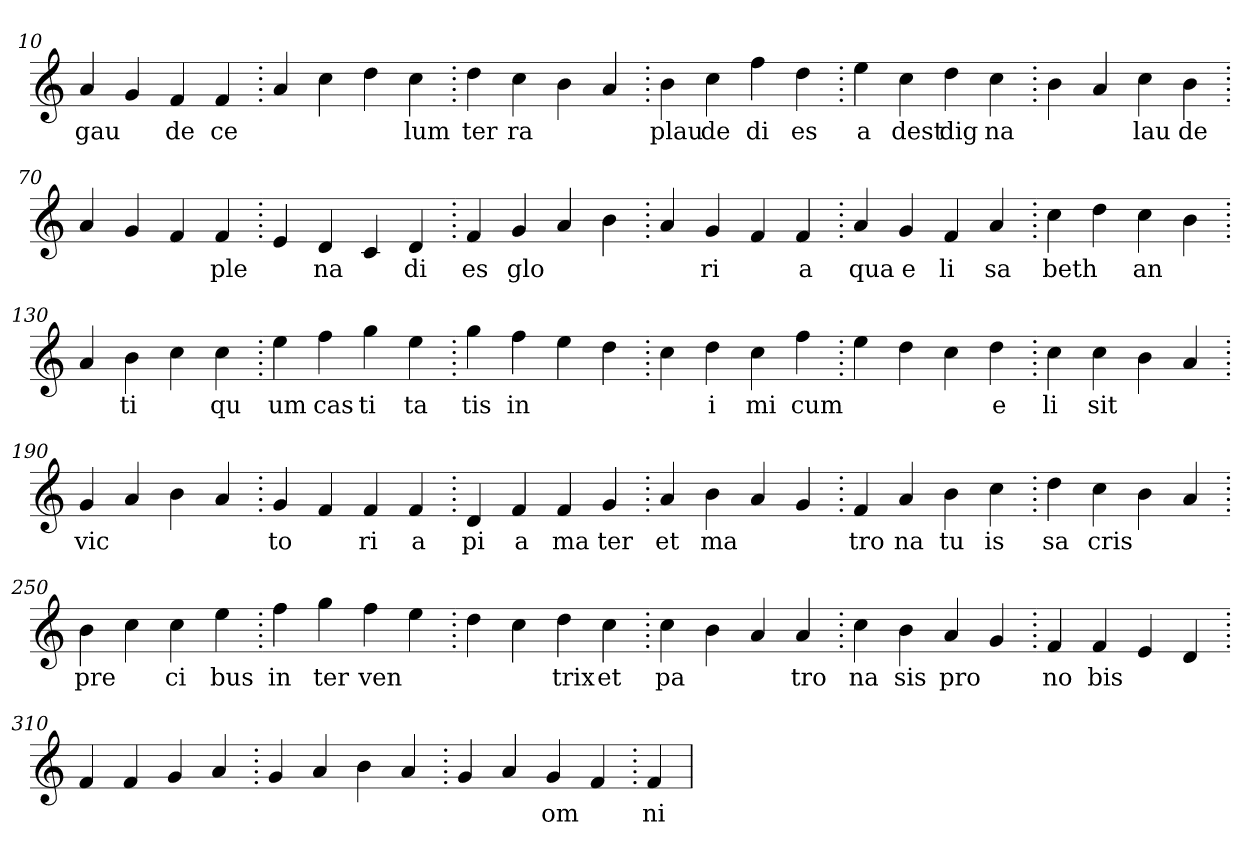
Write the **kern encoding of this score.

**kern	**text
*part1	*part1
*staff1	*staff1
*clefG2	*
=10.	=10.
4a	gau
4g	.
4f	de
4f	ce
=20.	=20.
4a	.
4cc	.
4dd	.
4cc	lum
=30.	=30.
4dd	ter
4cc	ra
4b	.
4a	.
=40.	=40.
4b	plau
4cc	de
4ff	di
4dd	es
=50.	=50.
4ee	a
4cc	dest
4dd	dig
4cc	na
=60.	=60.
4b	.
4a	.
4cc	lau
4b	de
=70.	=70.
4a	.
4g	.
4f	.
4f	ple
=80.	=80.
4e	.
4d	na
4c	.
4d	di
=90.	=90.
4f	es
4g	glo
4a	.
4b	.
=100.	=100.
4a	.
4g	ri
4f	.
4f	a
=110.	=110.
4a	qua
4g	e
4f	li
4a	sa
=120.	=120.
4cc	beth
4dd	.
4cc	an
4b	.
=130.	=130.
4a	.
4b	ti
4cc	.
4cc	qu
=140.	=140.
4ee	um
4ff	cas
4gg	ti
4ee	ta
=150.	=150.
4gg	tis
4ff	in
4ee	.
4dd	.
=160.	=160.
4cc	.
4dd	i
4cc	mi
4ff	cum
=170.	=170.
4ee	.
4dd	.
4cc	.
4dd	e
=180.	=180.
4cc	li
4cc	sit
4b	.
4a	.
=190.	=190.
4g	vic
4a	.
4b	.
4a	.
=200.	=200.
4g	to
4f	.
4f	ri
4f	a
=210.	=210.
4d	pi
4f	a
4f	ma
4g	ter
=220.	=220.
4a	et
4b	ma
4a	.
4g	.
=230.	=230.
4f	tro
4a	na
4b	tu
4cc	is
=240.	=240.
4dd	sa
4cc	cris
4b	.
4a	.
=250.	=250.
4b	pre
4cc	.
4cc	ci
4ee	bus
=260.	=260.
4ff	in
4gg	ter
4ff	ven
4ee	.
=270.	=270.
4dd	.
4cc	.
4dd	trix
4cc	et
=280.	=280.
4cc	pa
4b	.
4a	.
4a	tro
=290.	=290.
4cc	na
4b	sis
4a	pro
4g	.
=300.	=300.
4f	no
4f	bis
4e	.
4d	.
=310.	=310.
4f	.
4f	.
4g	.
4a	.
=320.	=320.
4g	.
4a	.
4b	.
4a	.
=330.	=330.
4g	.
4a	.
4g	om
4f	.
=340.	=340.
4f	ni
=	=
*-	*-
